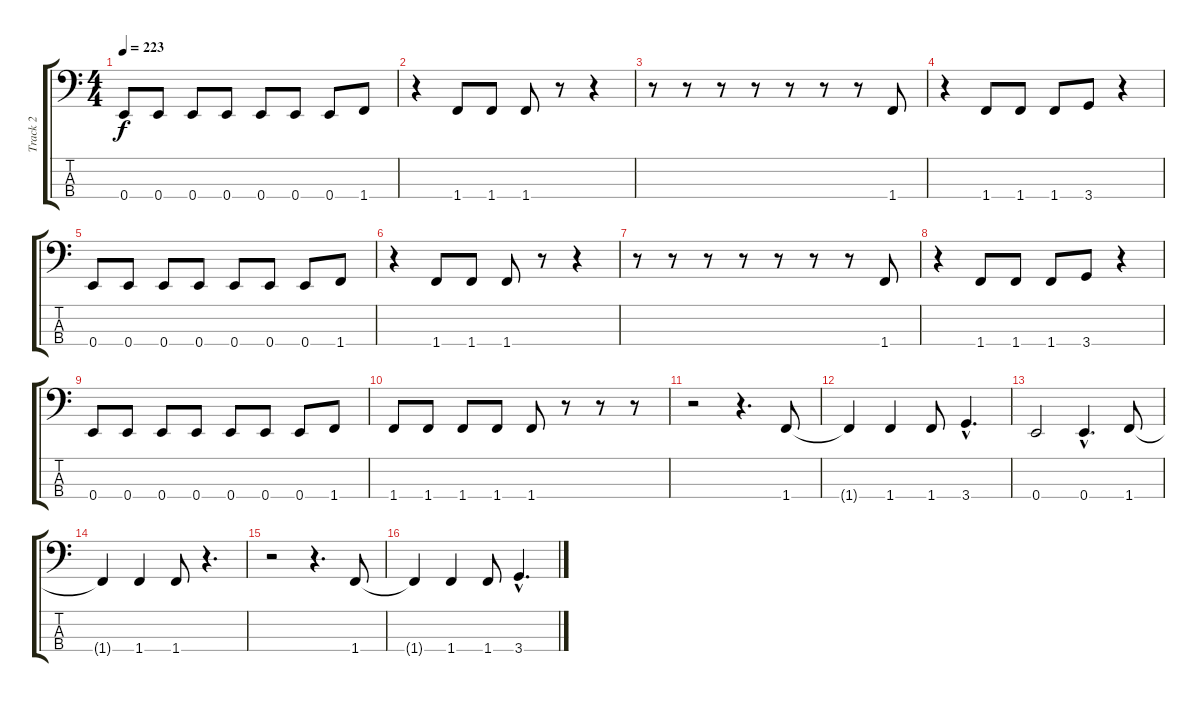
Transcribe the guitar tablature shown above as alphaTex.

\track ("Track 2" "Track 2") {instrument slapbass1}
\staff {score tabs}
\tuning (G2 D2 A1 E1) {hide}
\ts (4 4)
\tempo 223
\clef f4
\ks c
0.4.8{dy f} 0.4.8 0.4.8 0.4.8 0.4.8 0.4.8 0.4.8 1.4.8 |
r.4 1.4.8 1.4.8 1.4.8 r.8 r.4 |
r.8 r.8 r.8 r.8 r.8 r.8 r.8 1.4.8 |
r.4 1.4.8 1.4.8 1.4.8 3.4.8 r.4 |
0.4.8 0.4.8 0.4.8 0.4.8 0.4.8 0.4.8 0.4.8 1.4.8 |
r.4 1.4.8 1.4.8 1.4.8 r.8 r.4 |
r.8 r.8 r.8 r.8 r.8 r.8 r.8 1.4.8 |
r.4 1.4.8 1.4.8 1.4.8 3.4.8 r.4 |
0.4.8 0.4.8 0.4.8 0.4.8 0.4.8 0.4.8 0.4.8 1.4.8 |
1.4.8 1.4.8 1.4.8 1.4.8 1.4.8 r.8 r.8 r.8 |
r.2 r.4{d} 1.4.8 |
1.4{t}.4 1.4.4 1.4.8 3.4{hac}.4{d} |
0.4.2 0.4{hac}.4{d} 1.4.8 |
1.4{t}.4 1.4.4 1.4.8 r.4{d} |
r.2 r.4{d} 1.4.8 |
1.4{t}.4 1.4.4 1.4.8 3.4{hac}.4{d}
